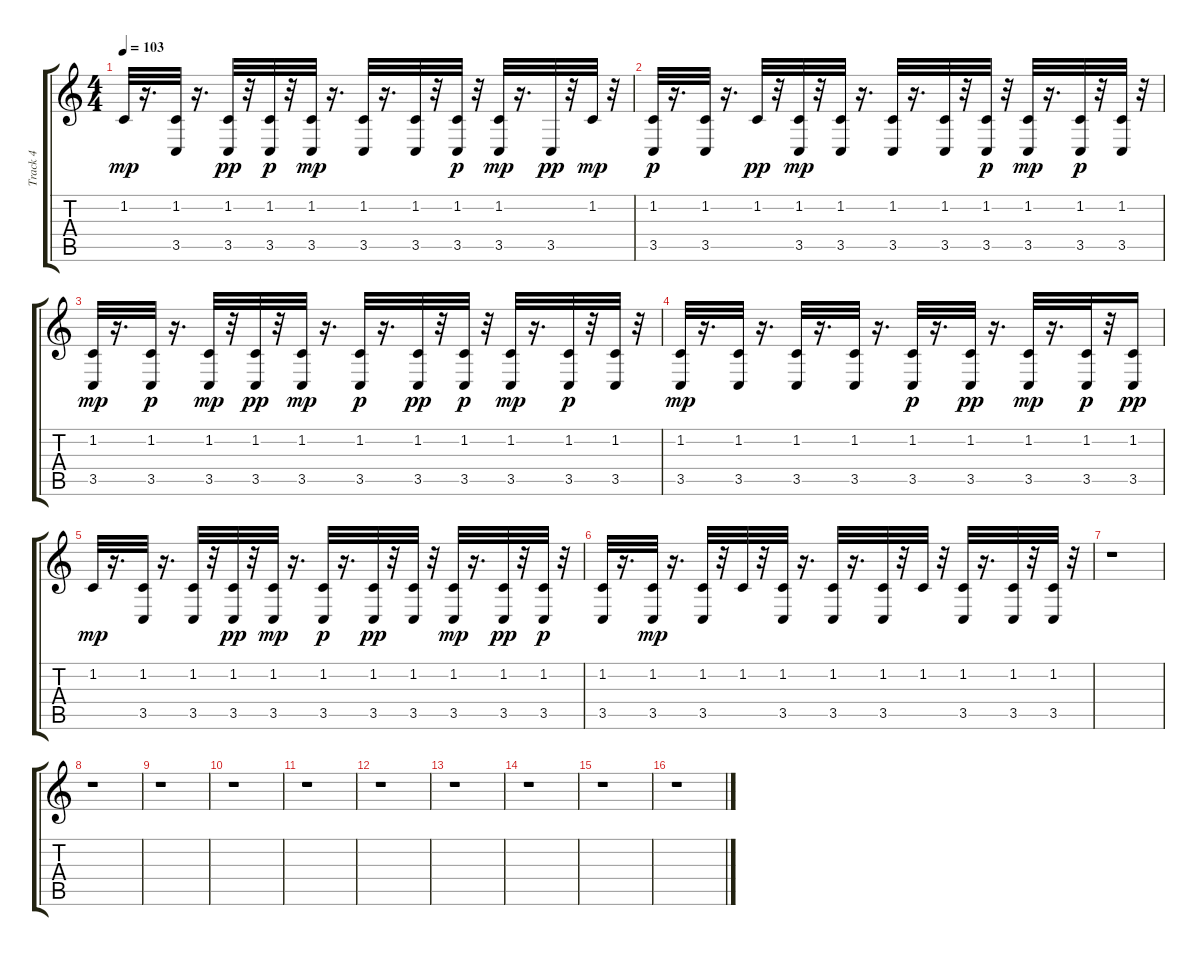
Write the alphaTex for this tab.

\track ("Track 4" "Track 4") {instrument acousticgrandpiano}
\staff {score tabs}
\tuning (E4 B3 G3 D3 A2 E2) {hide}
\ts (4 4)
\tempo 103
\clef g2
\ks c
1.2.32{dy mp} r.16{d} (1.2 3.5).32 r.16{d} (1.2 3.5).32{dy pp} r.32 (1.2 3.5).32{dy p} r.32 (1.2 3.5).32{dy mp} r.16{d} (1.2 3.5).32 r.16{d} (1.2 3.5).32 r.32 (1.2 3.5).32{dy p} r.32 (1.2 3.5).32{dy mp} r.16{d} 3.5.32{dy pp} r.32 1.2.32{dy mp} r.32 |
(1.2 3.5).32{dy p} r.16{d} (1.2 3.5).32 r.16{d} 1.2.32{dy pp} r.32 (1.2 3.5).32{dy mp} r.32 (1.2 3.5).32 r.16{d} (1.2 3.5).32 r.16{d} (1.2 3.5).32 r.32 (1.2 3.5).32{dy p} r.32 (1.2 3.5).32{dy mp} r.16{d} (1.2 3.5).32{dy p} r.32 (1.2 3.5).32 r.32 |
(1.2 3.5).32{dy mp} r.16{d} (1.2 3.5).32{dy p} r.16{d} (1.2 3.5).32{dy mp} r.32 (1.2 3.5).32{dy pp} r.32 (1.2 3.5).32{dy mp} r.16{d} (1.2 3.5).32{dy p} r.16{d} (1.2 3.5).32{dy pp} r.32 (1.2 3.5).32{dy p} r.32 (1.2 3.5).32{dy mp} r.16{d} (1.2 3.5).32{dy p} r.32 (1.2 3.5).32 r.32 |
(1.2 3.5).32{dy mp} r.16{d} (1.2 3.5).32 r.16{d} (1.2 3.5).32 r.16{d} (1.2 3.5).32 r.16{d} (1.2 3.5).32{dy p} r.16{d} (1.2 3.5).32{dy pp} r.16{d} (1.2 3.5).32{dy mp} r.16{d} (1.2 3.5).32{dy p} r.32 (1.2 3.5).16{dy pp} |
1.2.32{dy mp} r.16{d} (1.2 3.5).32 r.16{d} (1.2 3.5).32 r.32 (1.2 3.5).32{dy pp} r.32 (1.2 3.5).32{dy mp} r.16{d} (1.2 3.5).32{dy p} r.16{d} (1.2 3.5).32{dy pp} r.32 (1.2 3.5).32 r.32 (1.2 3.5).32{dy mp} r.16{d} (1.2 3.5).32{dy pp} r.32 (1.2 3.5).32{dy p} r.32 |
(1.2 3.5).32 r.16{d} (1.2 3.5).32{dy mp} r.16{d} (1.2 3.5).32 r.32 1.2.32 r.32 (1.2 3.5).32 r.16{d} (1.2 3.5).32 r.16{d} (1.2 3.5).32 r.32 1.2.32 r.32 (1.2 3.5).32 r.16{d} (1.2 3.5).32 r.32 (1.2 3.5).32 r.32 |
r.1 |
r.1 |
r.1 |
r.1 |
r.1 |
r.1 |
r.1 |
r.1 |
r.1 |
r.1
